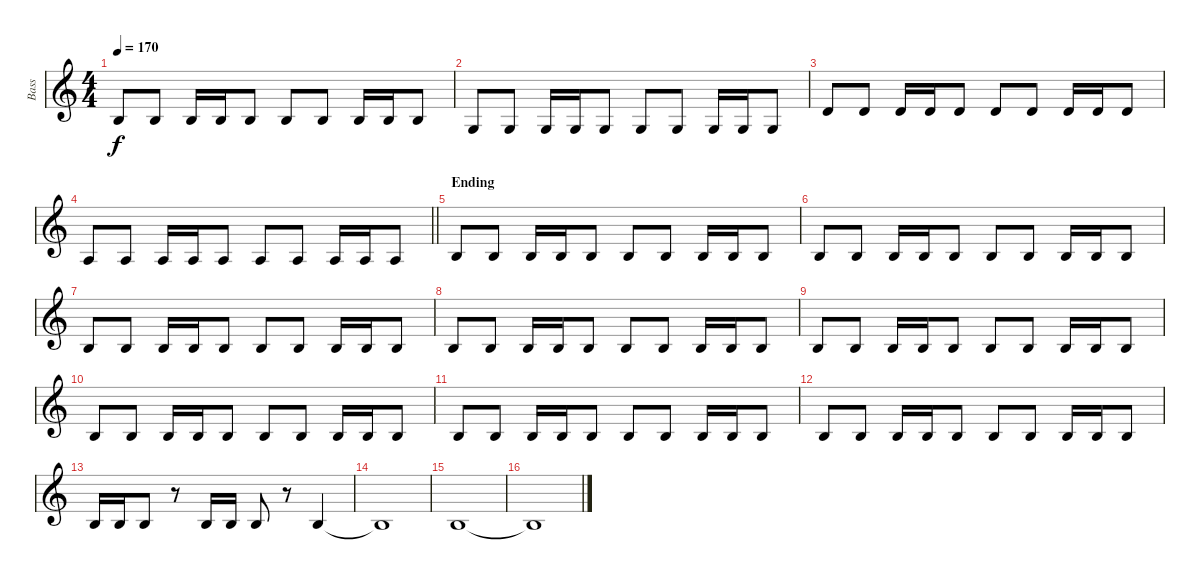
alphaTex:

\track ("Bass" "Bass") {instrument electricbassfinger}
\staff {score}
\tuning (E4 B3 G3 D3 A2 E2) {hide}
\ts (4 4)
\tempo 170
\clef g2
\ks c
2.5.8{dy f} 2.5.8 2.5.16 2.5.16 2.5.8 2.5.8 2.5.8 2.5.16 2.5.16 2.5.8 |
3.6.8 3.6.8 3.6.16 3.6.16 3.6.8 3.6.8 3.6.8 3.6.16 3.6.16 3.6.8 |
5.5.8 5.5.8 5.5.16 5.5.16 5.5.8 5.5.8 5.5.8 5.5.16 5.5.16 5.5.8 |
\barLineRight lightlight
5.6.8 5.6.8 5.6.16 5.6.16 5.6.8 5.6.8 5.6.8 5.6.16 5.6.16 5.6.8 |
\section ("" "Ending")
2.5.8 2.5.8 2.5.16 2.5.16 2.5.8 2.5.8 2.5.8 2.5.16 2.5.16 2.5.8 |
2.5.8 2.5.8 2.5.16 2.5.16 2.5.8 2.5.8 2.5.8 2.5.16 2.5.16 2.5.8 |
2.5.8 2.5.8 2.5.16 2.5.16 2.5.8 2.5.8 2.5.8 2.5.16 2.5.16 2.5.8 |
2.5.8 2.5.8 2.5.16 2.5.16 2.5.8 2.5.8 2.5.8 2.5.16 2.5.16 2.5.8 |
2.5.8 2.5.8 2.5.16 2.5.16 2.5.8 2.5.8 2.5.8 2.5.16 2.5.16 2.5.8 |
2.5.8 2.5.8 2.5.16 2.5.16 2.5.8 2.5.8 2.5.8 2.5.16 2.5.16 2.5.8 |
2.5.8 2.5.8 2.5.16 2.5.16 2.5.8 2.5.8 2.5.8 2.5.16 2.5.16 2.5.8 |
2.5.8 2.5.8 2.5.16 2.5.16 2.5.8 2.5.8 2.5.8 2.5.16 2.5.16 2.5.8 |
2.5.16 2.5.16 2.5.8 r.8 2.5.16 2.5.16 2.5.8 r.8 2.5.4 |
2.5{t}.1 |
2.5.1 |
2.5{t}.1
